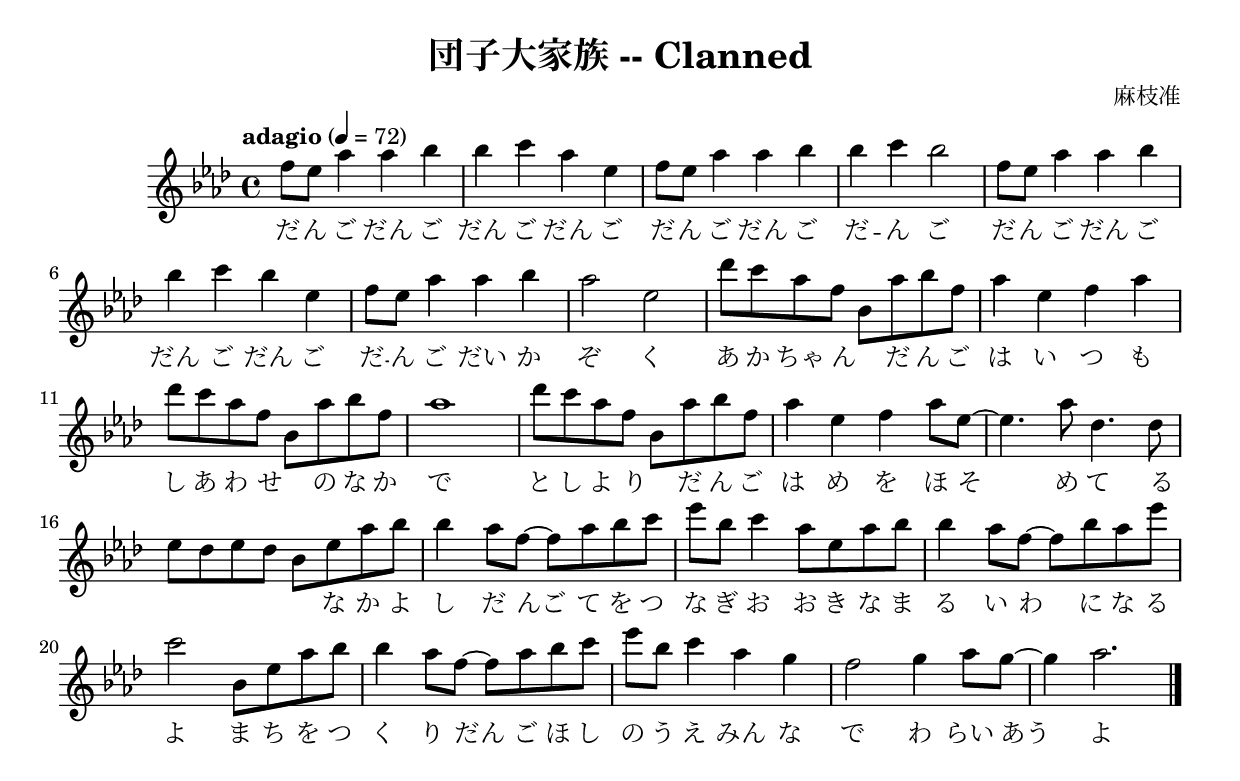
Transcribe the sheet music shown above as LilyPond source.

\version "2.18.2"
\language english

\header {
  title = "団子大家族 -- Clanned"
  composer = "麻枝准"
}

\score {
  \new Staff  {
    \set Staff.midiInstrument = "acoustic grand"

    \tempo "adagio" 4=72

    \key af \major
    \time 4/4

    \relative af''{
      %\clef treble 

      f8 ef af4 af bf | %1
      bf4 c af ef | 
      f8 ef af4 af bf |
      bf4 c bf2 | 

      f8 ef af4 af bf | %5
      bf4 c bf ef, | 
      f8 ef8 af4 af bf | 
      af2 ef |

      df'8 c af f bf, af' bf f | %9
      af4 ef f af | 
      df8 c af f bf, af' bf f |
      af1 | 

      df8 c af f bf, af' bf f | %13
      af4 ef f af8 ef~ | 
      ef4. af8 df,4. df8 | 
      ef8 df ef df bf8 ef af bf | 

      bf4 af8 f~ f8 af bf c |  %17
      ef8 bf c4 af8 ef af bf | 
      bf4 af8 f~ f8 bf af ef' | 
      c2 bf,8 ef af bf | 

      bf4 af8 f~ f8 af bf c |  %21 
      ef8 bf c4 af4 g | 
      f2 g4 af8 g~ | 
      g4 af2.  \bar "|."
    }

    \addlyrics {
      だ -- ん ご だん ご |  %1
      だん ご だん ご |
      だ -- ん ご だん ご |
      だ -- ん ご |

      だ -- ん ご だん ご | %5
      だん ご だん ご | 
      だ -- ん ご だい か |
      ぞ く | 

      あ か ちゃ ん _  だ ん ご |  % 9
      は い つ も | 
      し あ わ せ _ の な か |
      で |

      と し よ り _  だ ん ご | % 13
      は め  を  ほ  そ  | % FIXME barcheck failed
      め て る  | %15
      _ _ _ _ _ な か よ |

      し だ んご て を つ  |  % 17
      な ぎ お お  き な  ま |
      る い わ に な る | 
      よ ま ち を つ | 

      く り だん ご ほ し |  %21 
      の う え みん な |
      で わ らい あう | % FIXME barcheck failed
      よ
    }
  }

  \layout {}
  \midi {}
}
